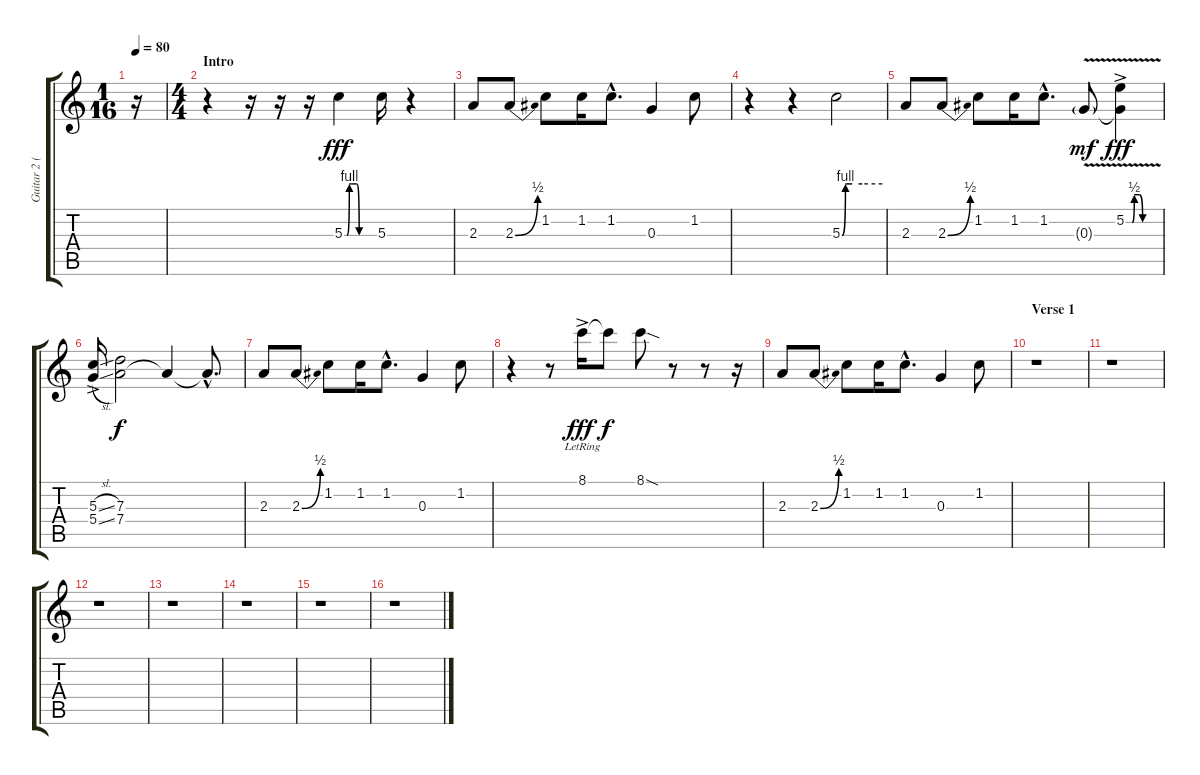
\track ("Guitar 2 (Evan Taubenfield)" "Guitar 2 (") {instrument electricguitarclean}
\staff {score tabs}
\tuning (E4 B3 G3 D3 A2 E2) {hide}
\ts (1 16)
\tempo 80
\clef g2
\ks c
r.16{dy fff instrument electricguitarclean} |
\ts (4 4)
\section ("" "Intro")
r.4 r.16 r.16 r.16 5.3{be (custom 0 0 5 0 10 4 15 4 19 4 25 4 30 0 41 0 45 0 60 0)}.4 5.3.16 r.4 |
2.3.8 2.3{be (bend 0 0 60 2)}.8 1.2.8 1.2.16 1.2{hac}.8{d} 0.3.4 1.2.8 |
r.4 r.4 5.3{be (custom 0 0 5 4 15 4 30 4 60 4)}.2 |
2.3.8 2.3{be (bend 0 0 60 2)}.8 1.2.8 1.2.16 1.2{hac}.8{d} 0.3{v g}.8{dy mf} (5.2{be (custom 0 0 11 0 15 2 24 2 30 0 45 0 60 0) ac} 0.3{t}).4{dy fff} |
(5.3{sl ac} 5.4{sl ac}).16{volume 13} (7.3 7.4).2{dy f} 7.4{t}.4 7.4{hac t}.8{d} |
2.3.8 2.3{be (bend 0 0 60 2)}.8 1.2.8 1.2.16 1.2{hac}.8{d} 0.3.4 1.2.8 |
r.4 r.8 8.1{ac lr}.16{dy fff} 8.1{t}.8{dy f} 8.1{sod}.8 r.8 r.8 r.16 |
2.3.8 2.3{be (bend 0 0 60 2)}.8 1.2.8 1.2.16 1.2{hac}.8{d} 0.3.4 1.2.8 |
\section ("" "Verse 1")
r.1 |
r.1 |
r.1 |
r.1 |
r.1 |
r.1 |
r.1
